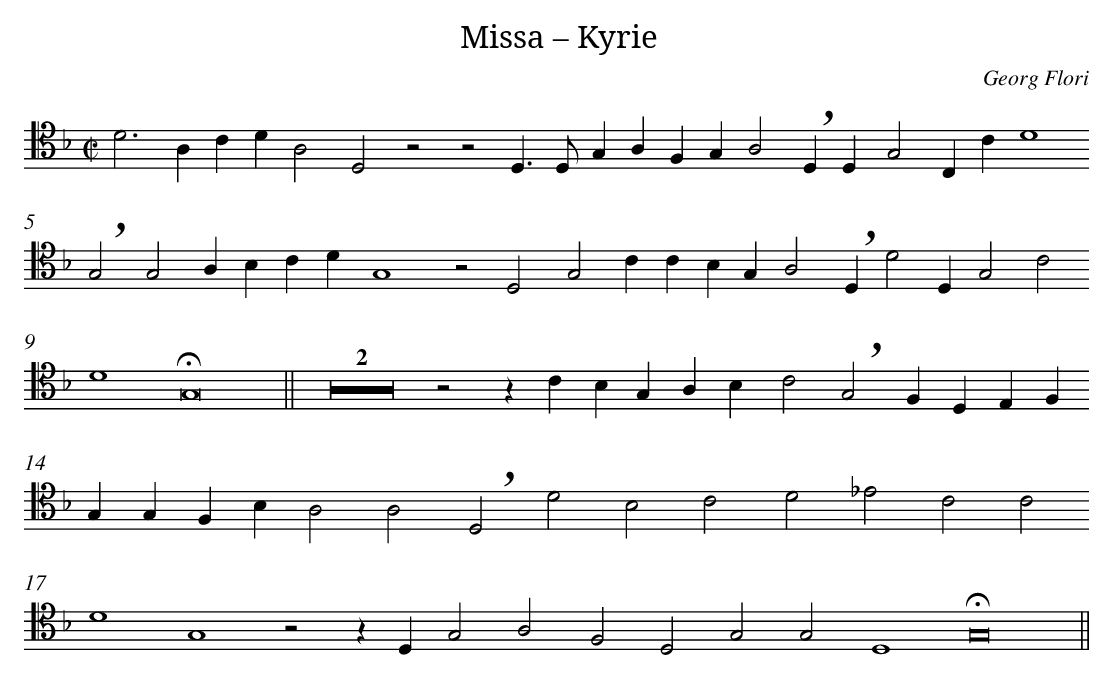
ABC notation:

X:1
T: Missa – Kyrie
C: Georg Flori
L: 1/4
M: C|
K: F clef=tenor
D2>A,2CDA,2 [|]
D,2z2z2D,3/D,/ [|]
G,A,F,G,A,2!breath!D,D, [|]
G,2C,CD4 [|]
!breath!G,2G,2A,B,CD [|]
G,4z2D,2 [|]
G,2CCB,G,A,2 [|]
!breath!D,D2D,G,2C2 [|]
D4!fermata!G,8 ||
Z2 [|]
z2zCB,G,A,B, [|]
C2!breath!G,2F,D,E,F, [|]
G,G,F,B,A,2A,2 [|]
!breath!D,2D2B,2C2 [|]
D2_E2C2C2 [|]
D4G,4 [|]
z2zD,G,2A,2 [|]
F,2D,2G,2G,2 [|]
D,4!fermata!G,8 ||
